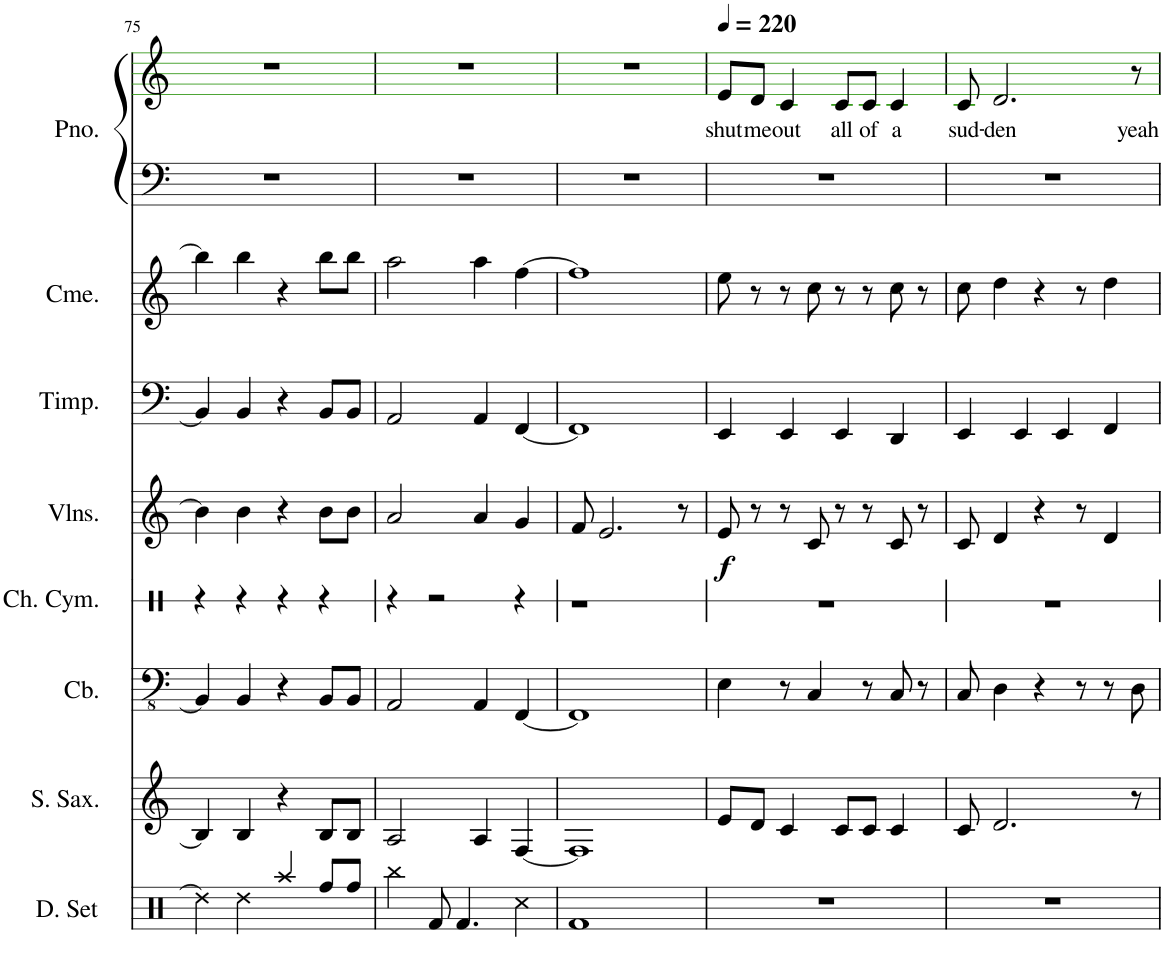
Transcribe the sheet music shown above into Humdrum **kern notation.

**kern	**kern	**kern	**kern	**kern	**dynam	**kern	**kern	**kern	**kern	**text
*part8	*part7	*part6	*part5	*part4	*part4	*part3	*part2	*part1	*part1	*part1
*staff9	*staff8	*staff7	*staff6	*staff5	*staff5	*staff4	*staff3	*staff2	*staff1	*staff1
*I"Drumset	*I"Soprano Saxophone	*I"Contrabass	*I"Chinese Cymbal	*I"Violins	*	*I"Timpani	*I"Chimes	*I"Grand Piano	*	*
*I'D. Set	*I'S. Sax.	*I'Cb.	*I'Ch. Cym.	*I'Vlns.	*	*I'Timp.	*I'Cme.	*I'Pno.	*	*
!!LO:PB:g=z
*clefX	*clefG2	*clefFv4	*clefX	*clefG2	*	*clefF4	*clefG2	*clefF4	*clefG2	*
*	*ITrd1c2	*ITrd7c12	*	*	*	*	*	*	*	*
*k[]	*k[]	*k[]	*k[]	*k[]	*	*k[]	*k[]	*k[]	*k[]	*
*M4/4	*M4/4	*M4/4	*M4/4	*M4/4	*	*M4/4	*M4/4	*M4/4	*M4/4	*
=75	=75	=75	=75	=75	=75	=75	=75	=75	=75	=75
4Rdd\]	4B/]	4BBB/]	4r	4b\]	.	4BB/]	4bb\]	1r	1r	.
4Rdd\	4B/	4BBB/	4r	4b\	.	4BB/	4bb\	.	.	.
4Raa/	4r	4r	4r	4r	.	4r	4r	.	.	.
8Rff/L	8B/L	8BBB/L	4r	8b\L	.	8BB/L	8bb\L	.	.	.
8Rff/J	8B/J	8BBB/J	.	8b\J	.	8BB/J	8bb\J	.	.	.
=76	=76	=76	=76	=76	=76	=76	=76	=76	=76	=76
4Rbb\	2A/	2AAA/	4r	2a/	.	2AA/	2aa\	1r	1r	.
8Rf/	.	.	2r	.	.	.	.	.	.	.
4.Rf/	.	.	.	.	.	.	.	.	.	.
.	4A/	4AAA/	.	4a/	.	4AA/	4aa\	.	.	.
4Rcc\	[4F/	[4FFF/	4r	4g/	.	[4FF/	[4ff\	.	.	.
=77	=77	=77	=77	=77	=77	=77	=77	=77	=77	=77
1Rf	1F]	1FFF]	1r	8f/	.	1FF]	1ff]	1r	1r	.
.	.	.	.	2.e/	.	.	.	.	.	.
.	.	.	.	8r	.	.	.	.	.	.
=78	=78	=78	=78	=78	=78	=78	=78	=78	=78	=78
*	*	*	*	*	*	*	*	*	*MM220	*
!	!	!	!	!	!LO:DY:b	!	!	!	!	!LO:LY:b
1r	8e/L	4EE\	1r	8e/	f	4EE/	8ee\	1r	8e/L	shut
!	!	!	!	!	!	!	!	!	!	!LO:LY:b
.	8d/J	.	.	8r	.	.	8r	.	8d/J	me
!	!	!	!	!	!	!	!	!	!	!LO:LY:b
.	4c/	8r	.	8r	.	4EE/	8r	.	4c/	out
.	.	4CC/	.	8c/	.	.	8cc\	.	.	.
!	!	!	!	!	!	!	!	!	!	!LO:LY:b
.	8c/L	.	.	8r	.	4EE/	8r	.	8c/L	all
!	!	!	!	!	!	!	!	!	!	!LO:LY:b
.	8c/J	8r	.	8r	.	.	8r	.	8c/J	of
!	!	!	!	!	!	!	!	!	!	!LO:LY:b
.	4c/	8CC/	.	8c/	.	4DD/	8cc\	.	4c/	a
.	.	8r	.	8r	.	.	8r	.	.	.
=79	=79	=79	=79	=79	=79	=79	=79	=79	=79	=79
!	!	!	!	!	!	!	!	!	!	!LO:LY:b
1r	8c/	8CC/	1r	8c/	.	4EE/	8cc\	1r	8c/	sud-
!	!	!	!	!	!	!	!	!	!	!LO:LY:b
.	2.d/	4DD\	.	4d/	.	.	4dd\	.	2.d/	-den
.	.	.	.	.	.	4EE/	.	.	.	.
.	.	4r	.	4r	.	.	4r	.	.	.
.	.	.	.	.	.	4EE/	.	.	.	.
.	.	8r	.	8r	.	.	8r	.	.	.
.	.	8r	.	4d/	.	4FF/	4dd\	.	.	.
!	!	!	!	!	!	!	!	!	!	!LO:LY:b
.	8r	8DD\	.	.	.	.	.	.	8r	yeah
=	=	=	=	=	=	=	=	=	=	=
*-	*-	*-	*-	*-	*-	*-	*-	*-	*-	*-
